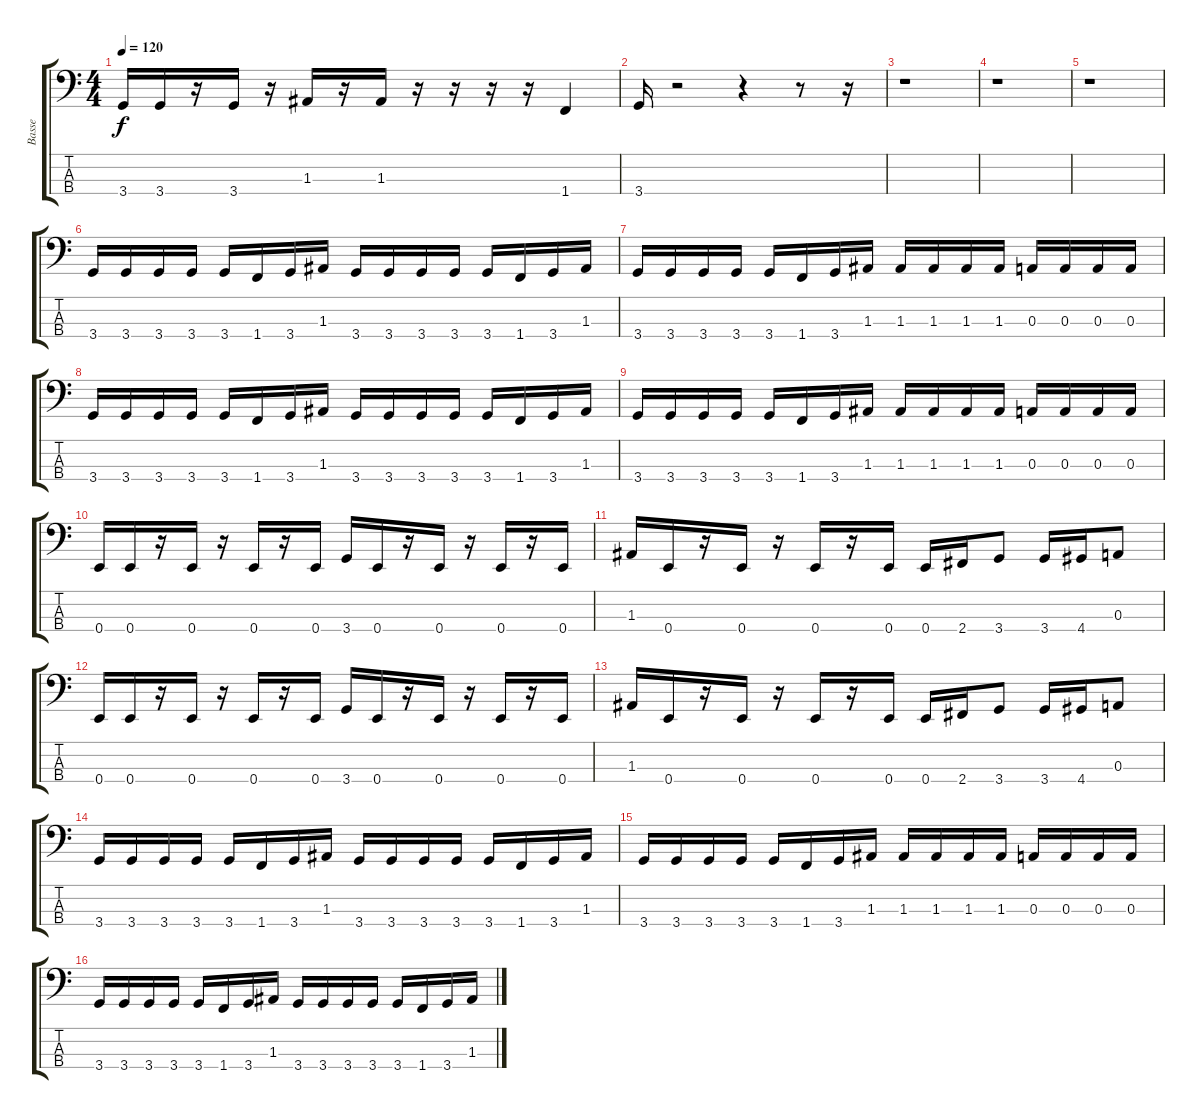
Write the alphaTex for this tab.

\track ("Basse" "Basse") {instrument electricbassfinger}
\staff {score tabs}
\tuning (G2 D2 A1 E1) {hide}
\ts (4 4)
\tempo 120
\clef f4
\ks c
3.4.16{dy f} 3.4.16 r.16 3.4.16 r.16 1.3.16 r.16 1.3.16 r.16 r.16 r.16 r.16 1.4.4 |
3.4.16 r.2 r.4 r.8 r.16 |
r.1 |
r.1 |
r.1 |
3.4.16 3.4.16 3.4.16 3.4.16 3.4.16 1.4.16 3.4.16 1.3.16 3.4.16 3.4.16 3.4.16 3.4.16 3.4.16 1.4.16 3.4.16 1.3.16 |
3.4.16 3.4.16 3.4.16 3.4.16 3.4.16 1.4.16 3.4.16 1.3.16 1.3.16 1.3.16 1.3.16 1.3.16 0.3.16 0.3.16 0.3.16 0.3.16 |
3.4.16 3.4.16 3.4.16 3.4.16 3.4.16 1.4.16 3.4.16 1.3.16 3.4.16 3.4.16 3.4.16 3.4.16 3.4.16 1.4.16 3.4.16 1.3.16 |
3.4.16 3.4.16 3.4.16 3.4.16 3.4.16 1.4.16 3.4.16 1.3.16 1.3.16 1.3.16 1.3.16 1.3.16 0.3.16 0.3.16 0.3.16 0.3.16 |
0.4.16 0.4.16 r.16 0.4.16 r.16 0.4.16 r.16 0.4.16 3.4.16 0.4.16 r.16 0.4.16 r.16 0.4.16 r.16 0.4.16 |
1.3.16 0.4.16 r.16 0.4.16 r.16 0.4.16 r.16 0.4.16 0.4.16 2.4.16 3.4.8 3.4.16 4.4.16 0.3.8 |
0.4.16 0.4.16 r.16 0.4.16 r.16 0.4.16 r.16 0.4.16 3.4.16 0.4.16 r.16 0.4.16 r.16 0.4.16 r.16 0.4.16 |
1.3.16 0.4.16 r.16 0.4.16 r.16 0.4.16 r.16 0.4.16 0.4.16 2.4.16 3.4.8 3.4.16 4.4.16 0.3.8 |
3.4.16 3.4.16 3.4.16 3.4.16 3.4.16 1.4.16 3.4.16 1.3.16 3.4.16 3.4.16 3.4.16 3.4.16 3.4.16 1.4.16 3.4.16 1.3.16 |
3.4.16 3.4.16 3.4.16 3.4.16 3.4.16 1.4.16 3.4.16 1.3.16 1.3.16 1.3.16 1.3.16 1.3.16 0.3.16 0.3.16 0.3.16 0.3.16 |
3.4.16 3.4.16 3.4.16 3.4.16 3.4.16 1.4.16 3.4.16 1.3.16 3.4.16 3.4.16 3.4.16 3.4.16 3.4.16 1.4.16 3.4.16 1.3.16
